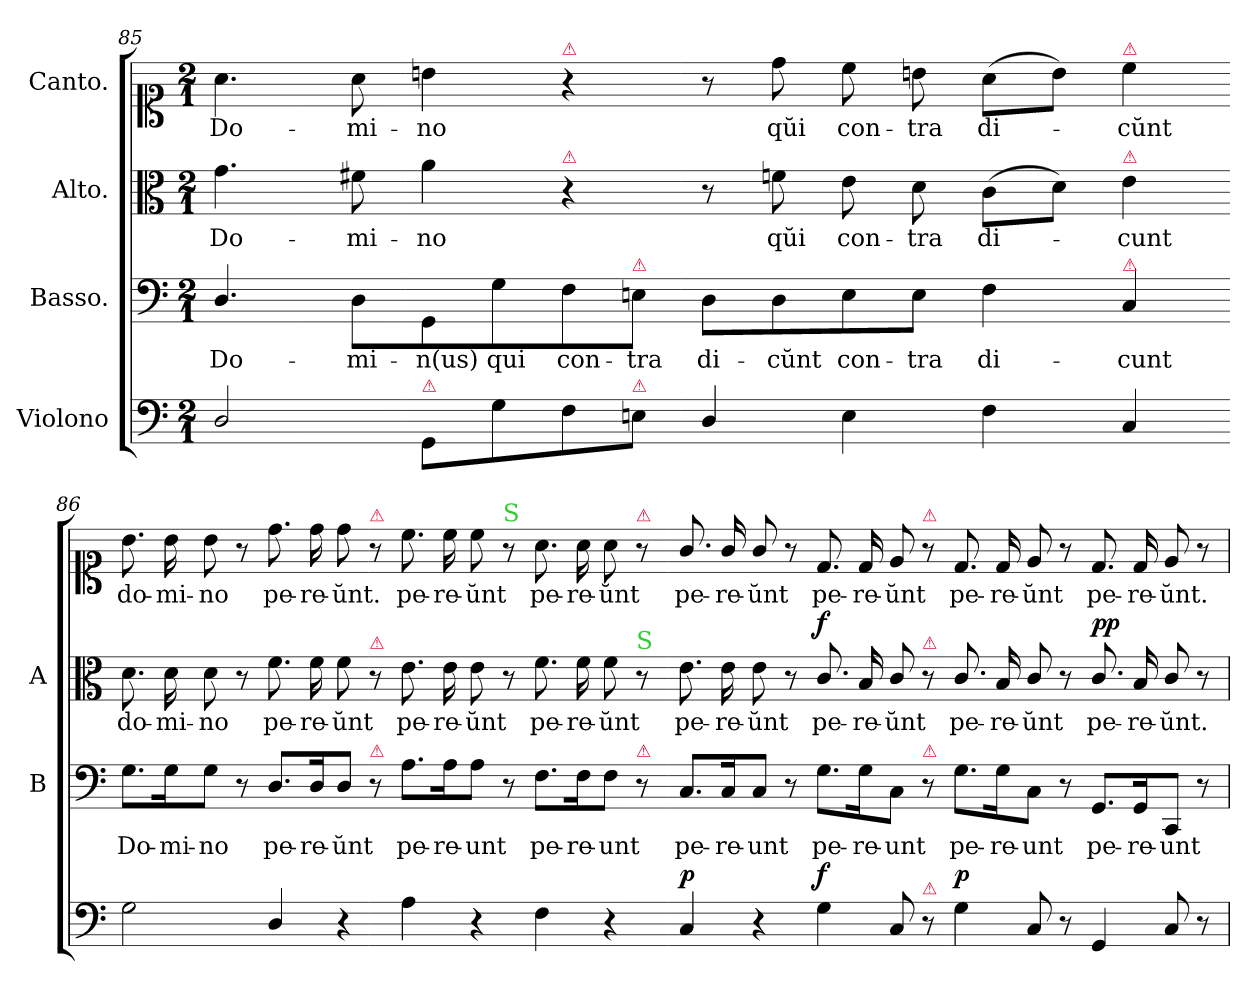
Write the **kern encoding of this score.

**kern	**dynam	**kern	**text	**dynam	**kern	**text	**dynam	**kern	**text	**dynam
*part4	*part4	*part3	*part3	*part3	*part2	*part2	*part2	*part1	*part1	*part1
*staff4	*staff4	*staff3	*staff3	*staff3	*staff2	*staff2	*staff2	*staff1	*staff1	*staff1
*I"Violono	*	*I"Basso.	*	*	*I"Alto.	*	*	*I"Canto.	*	*
*	*	*I'B	*	*	*I'A	*	*	*	*	*
*clefF4	*	*clefF4	*	*	*clefC3	*	*	*clefC1	*	*
*k[]	*	*k[]	*	*	*k[]	*	*	*k[]	*	*
*C:	*	*C:	*	*	*C:	*	*	*C:	*	*
*M2/1	*	*M2/1	*	*	*M2/1	*	*	*M2/1	*	*
=85	=85	=85	=85	=85	=85	=85	=85	=85	=85	=85
2D/	.	4.D/	Do-	.	4.g\	Do-	.	4.a\	Do-	.
.	.	8D\L	-mi-	.	8f#X\	-mi-	.	8a\	-mi-	.
!LO:TX:a:color=crimson:t=⚠	!	!	!	!	!	!	!	!	!	!
8GG/L	.	8GG\	-n(us)	.	4a\	-no	.	4bn\	-no	.
8G\	.	8G\	qui	.	.	.	.	.	.	.
!	!	!	!	!	!	!	!	!LO:TX:a:color=crimson:t=⚠	!	!
!	!	!	!	!	!LO:TX:a:color=crimson:t=⚠	!	!	!	!	!
8F\	.	8F\	con-	.	4r	.	.	4r	.	.
!	!	!LO:TX:a:color=crimson:t=⚠	!	!	!	!	!	!	!	!
!LO:TX:a:color=crimson:t=⚠	!	!	!	!	!	!	!	!	!	!
8En\J	.	8En\J	-tra	.	.	.	.	.	.	.
4D/	.	8D\L	di-	.	8r	.	.	8r	.	.
.	.	8D\	-cŭnt	.	8fn\	qŭi	.	8dd\	qŭi	.
4E\	.	8E\	con-	.	8e\	con-	.	8cc\	con-	.
.	.	8E\J	-tra	.	8d\	-tra	.	8bn\	-tra	.
4F\	.	4F\	di-	.	(8c\L	di-	.	(8a\L	di-	.
.	.	.	.	.	8d\J)	.	.	8b\J)	.	.
!	!	!	!	!	!	!	!	!LO:TX:a:color=crimson:t=⚠	!	!
!	!	!	!	!	!LO:TX:a:color=crimson:t=⚠	!	!	!	!	!
!	!	!LO:TX:a:color=crimson:t=⚠	!	!	!	!	!	!	!	!
4C/	.	4C/	-cunt	.	4e\	-cunt	.	4cc\	-cŭnt	.
=86-	=86-	=86-	=86-	=86-	=86-	=86-	=86-	=86-	=86-	=86-
2G\	.	8.G\L	Do-	.	8.d\	do-	.	8.b\	do-	.
.	.	16G\K	-mi-	.	16d\	-mi-	.	16b\	-mi-	.
.	.	8G\J	-no	.	8d\	-no	.	8b\	-no	.
.	.	8r	.	.	8r	.	.	8r	.	.
!	!LO:DY:b	!	!	!	!	!	!	!	!	!
!	!LO:DY:n=1:a	!	!	!LO:DY:a	!	!	!LO:DY:a	!	!	!LO:DY:b
4D/	f. fort	8.D/L	pe-	forte	8.f\	pe-	forte	8.dd\	pe-	forte
.	.	16D/K	-re-	.	16f\	-re-	.	16dd\	-re-	.
4r	.	8D/J	-ŭnt	.	8f\	-ŭnt	.	8dd\	-ŭnt.	.
!	!	!	!	!	!	!	!	!LO:TX:a:color=crimson:t=⚠	!	!
!	!	!	!	!	!LO:TX:a:color=crimson:t=⚠	!	!	!	!	!
!	!	!LO:TX:a:color=crimson:t=⚠	!	!	!	!	!	!	!	!
.	.	8r	.	.	8r	.	.	8r	.	.
!	!LO:DY:n=2:b	!	!	!	!	!LO:LY:i	!	!	!	!
!	!LO:DY:n=3:a	!	!	!LO:DY:a	!	!	!LO:DY:a	!	!	!LO:DY:a
4A\	p. pian	8.A\L	pe-	piano	8.e\	pe-	piano	8.cc\	pe-	piano
!	!	!	!	!	!	!LO:LY:i	!	!	!	!
.	.	16A\K	-re-	.	16e\	-re-	.	16cc\	-re-	.
!	!	!	!	!	!	!LO:LY:i	!	!	!	!
4r	.	8A\J	-unt	.	8e\	-ŭnt	.	8cc\	-ŭnt	.
!	!	!	!	!	!	!	!	!LO:TX:a:color=limegreen:t=S	!	!
.	.	8r	.	.	8r	.	.	8r	.	.
!	!LO:DY:n=4:b	!	!LO:LY:i	!	!	!LO:LY:i	!	!	!	!
!	!LO:DY:n=5:a	!	!	!LO:DY:a	!	!	!LO:DY:a	!	!	!LO:DY:a
4F\	f Fort	8.F\L	pe-	forte.	8.f\	pe-	forte	8.a\	pe-	Fort
!	!	!	!LO:LY:i	!	!	!LO:LY:i	!	!	!	!
.	.	16F\K	-re-	.	16f\	-re-	.	16a\	-re-	.
!	!	!	!LO:LY:i	!	!	!LO:LY:i	!	!	!	!
4r	.	8F\J	-unt	.	8f\	-ŭnt	.	8a\	-ŭnt	.
!	!	!	!	!	!	!	!	!LO:TX:a:color=crimson:t=⚠	!	!
!	!	!	!	!	!LO:TX:a:color=limegreen:t=S	!	!	!	!	!
!	!	!LO:TX:a:color=crimson:t=⚠	!	!	!	!	!	!	!	!
.	.	8r	.	.	8r	.	.	8r	.	.
=87-	=87-	=87-	=87-	=87-	=87-	=87-	=87-	=87-	=87-	=87-
!	!LO:DY:a	!	!LO:LY:i	!LO:DY:a	!	!LO:LY:i	!LO:DY:a	!	!LO:LY:i	!LO:DY:b
4C/	p.	8.C/L	pe-	piano	8.e\	pe-	pian	8.g/	pe-	piano
!	!	!	!LO:LY:i	!	!	!LO:LY:i	!	!	!LO:LY:i	!
.	.	16C/K	-re-	.	16e\	-re-	.	16g/	-re-	.
!	!	!	!LO:LY:i	!	!	!LO:LY:i	!	!	!LO:LY:i	!
4r	.	8C/J	-unt	.	8e\	-ŭnt	.	8g/	-ŭnt	.
.	.	8r	.	.	8r	.	.	8r	.	.
!	!LO:DY:a	!	!LO:LY:i	!LO:DY:a	!	!LO:LY:i	!LO:DY:a	!	!LO:LY:i	!LO:DY:a
4G\	f.	8.G\L	pe-	forte	8.c/	pe-	f.	8.d/	pe-	forte
!	!	!	!LO:LY:i	!	!	!LO:LY:i	!	!	!LO:LY:i	!
.	.	16G\K	-re-	.	16B/	-re-	.	16d/	-re-	.
!	!	!	!LO:LY:i	!	!	!LO:LY:i	!	!	!LO:LY:i	!
8C/	.	8C\J	-unt	.	8c/	-ŭnt	.	8e/	-ŭnt	.
!	!	!	!	!	!	!	!	!LO:TX:a:color=crimson:t=⚠	!	!
!	!	!	!	!	!LO:TX:a:color=crimson:t=⚠	!	!	!	!	!
!	!	!LO:TX:a:color=crimson:t=⚠	!	!	!	!	!	!	!	!
!LO:TX:a:color=crimson:t=⚠	!	!	!	!	!	!	!	!	!	!
8r	.	8r	.	.	8r	.	.	8r	.	.
!	!LO:DY:a	!	!	!LO:DY:a	!	!LO:LY:i	!LO:DY:a	!	!LO:LY:i	!LO:DY:a
4G\	p.	8.G\L	pe-	piano	8.c/	pe-	pian	8.d/	pe-	piano
!	!	!	!	!	!	!LO:LY:i	!	!	!LO:LY:i	!
.	.	16G\K	-re-	.	16B/	-re-	.	16d/	-re-	.
!	!	!	!	!	!	!LO:LY:i	!	!	!LO:LY:i	!
8C/	.	8C\J	-unt	.	8c/	-ŭnt	.	8e/	-ŭnt	.
8r	.	8r	.	.	8r	.	.	8r	.	.
!	!	!	!LO:LY:i	!	!	!	!LO:DY:a	!	!	!
4GG/	.	8.GG/L	pe-	.	8.c/	pe-	pp.	8.d/	pe-	.
!	!	!	!LO:LY:i	!	!	!	!	!	!	!
.	.	16GG/K	-re-	.	16B/	-re-	.	16d/	-re-	.
!	!	!	!LO:LY:i	!	!	!	!	!	!	!
8C/	.	8CC/J	-unt	.	8c/	-ŭnt.	.	8e/	-ŭnt.	.
8r	.	8r	.	.	8r	.	.	8r	.	.
=	=	=	=	=	=	=	=	=	=	=
*-	*-	*-	*-	*-	*-	*-	*-	*-	*-	*-
